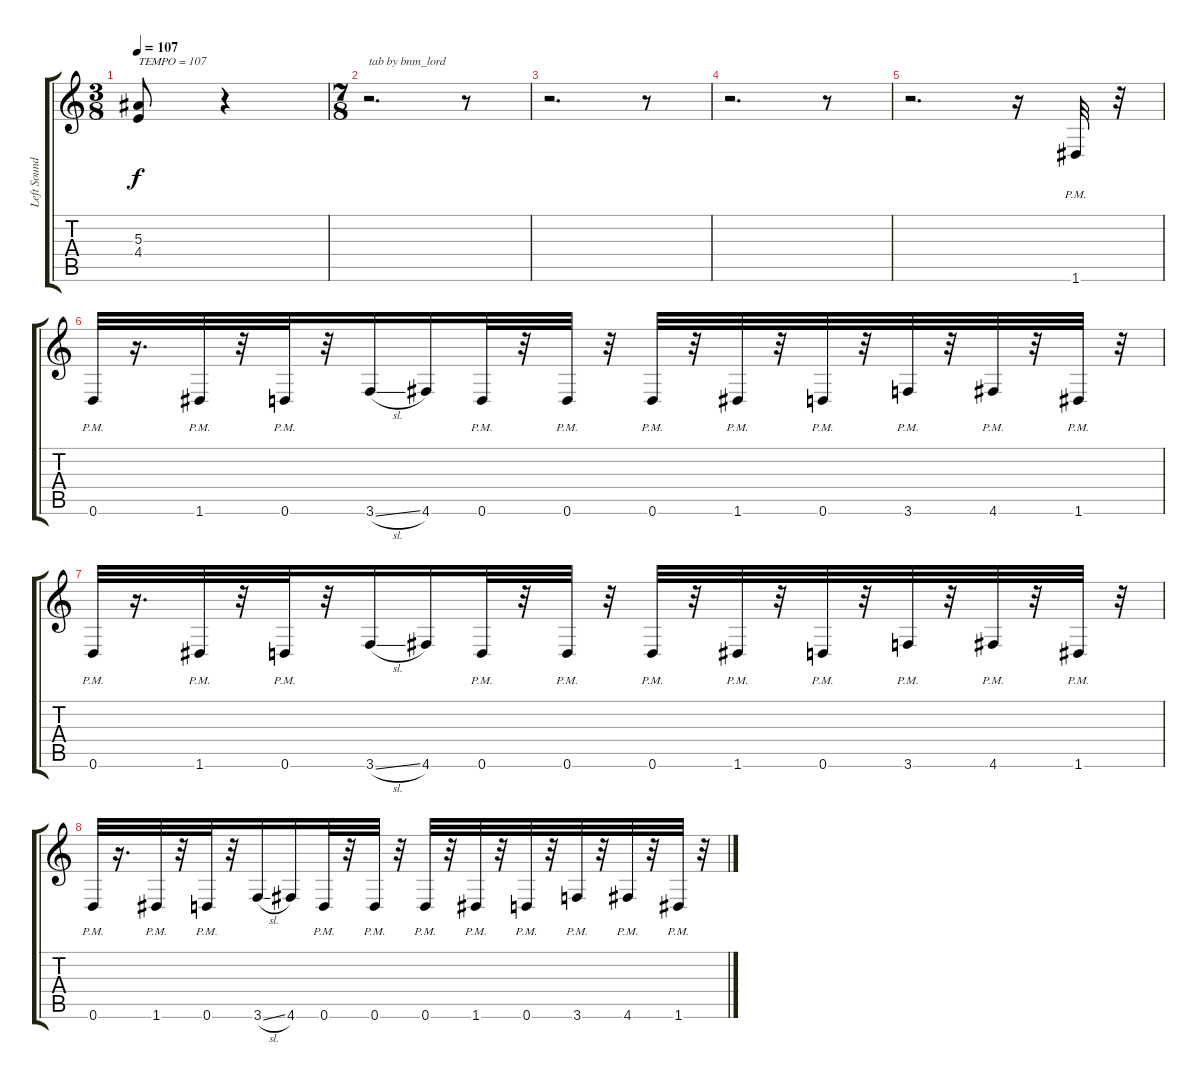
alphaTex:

\track ("Left Sound" "Left Sound") {instrument distortionguitar}
\staff {score tabs}
\tuning (D4 A3 F3 C3 G2 D2) {hide}
\ts (3 8)
\tempo 107
\clef g2
\ks c
(5.3 4.4).8{txt "TEMPO = 107" dy f instrument electricbassfinger} r.4 |
\ts (7 8)
r.2{d txt "tab by bnm_lord"} r.8 |
r.2{d} r.8 |
r.2{d} r.8 |
r.2{d} r.16 1.6{pm}.32{volume 13 instrument distortionguitar} r.32 |
0.6{pm}.32{volume 13 instrument distortionguitar} r.16{d} 1.6{pm}.32 r.32 0.6{pm}.32 r.32 3.6{sl}.16 4.6.16 0.6{pm}.32 r.32 0.6{pm}.32 r.32 0.6{pm}.32 r.32 1.6{pm}.32 r.32 0.6{pm}.32 r.32 3.6{pm}.32 r.32 4.6{pm}.32 r.32 1.6{pm}.32 r.32 |
0.6{pm}.32 r.16{d} 1.6{pm}.32 r.32 0.6{pm}.32 r.32 3.6{sl}.16 4.6.16 0.6{pm}.32 r.32 0.6{pm}.32 r.32 0.6{pm}.32 r.32 1.6{pm}.32 r.32 0.6{pm}.32 r.32 3.6{pm}.32 r.32 4.6{pm}.32 r.32 1.6{pm}.32 r.32 |
0.6{pm}.32 r.16{d} 1.6{pm}.32 r.32 0.6{pm}.32 r.32 3.6{sl}.16 4.6.16 0.6{pm}.32 r.32 0.6{pm}.32 r.32 0.6{pm}.32 r.32 1.6{pm}.32 r.32 0.6{pm}.32 r.32 3.6{pm}.32 r.32 4.6{pm}.32 r.32 1.6{pm}.32 r.32
